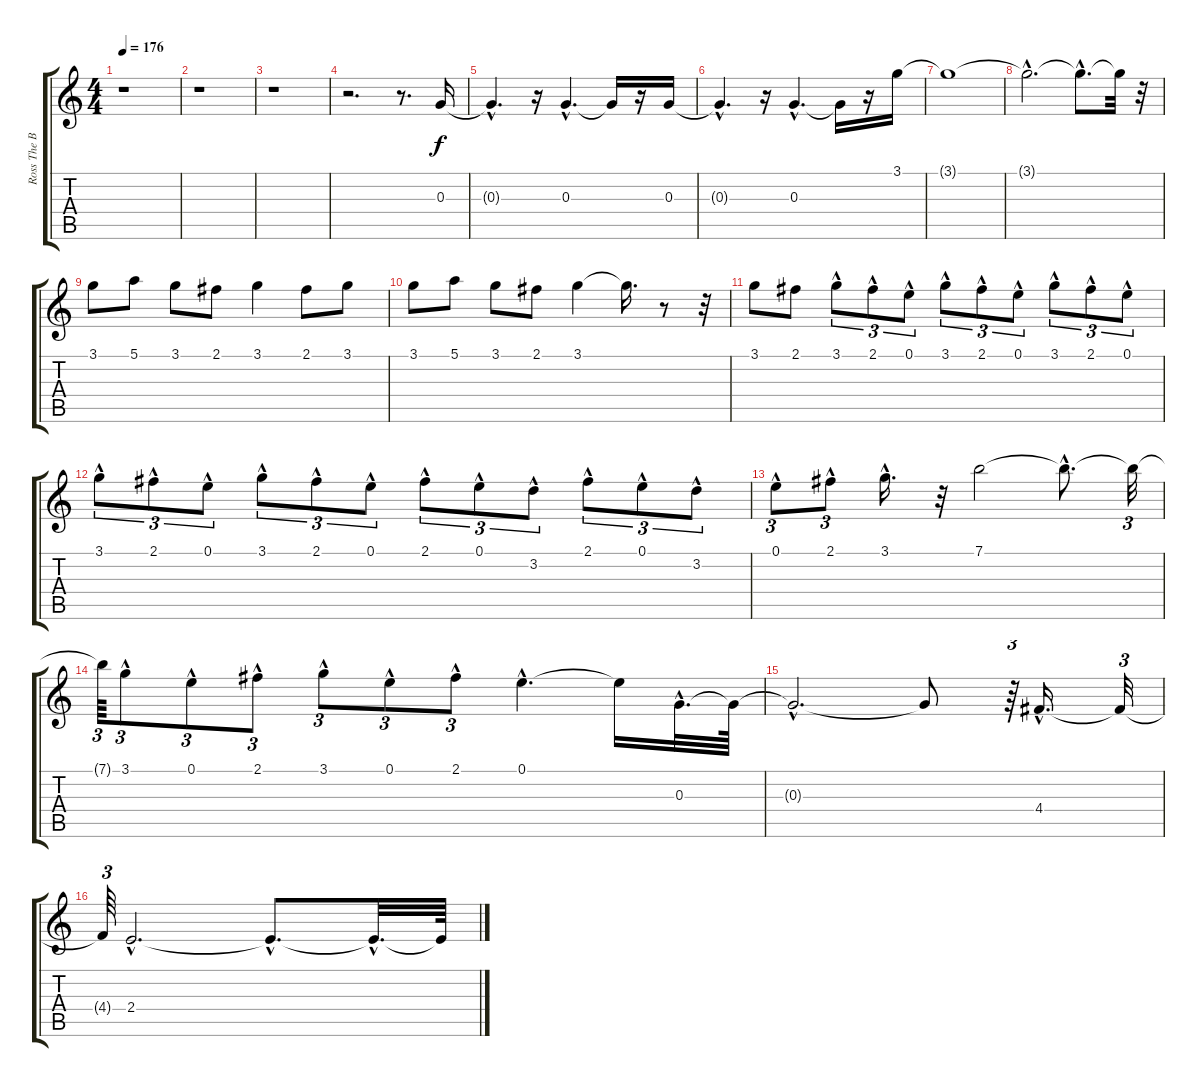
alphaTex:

\track ("Ross The Boss-Lead" "Ross The B") {instrument distortionguitar}
\staff {score tabs}
\tuning (E4 B3 G3 D3 A2 E2) {hide}
\ts (4 4)
\tempo 176
\clef g2
\ks c
r.1{dy f} |
r.1 |
r.1 |
r.2{d} r.8{d} 0.3.16 |
0.3{hac t}.4{d} r.16 0.3{hac}.4{d} 0.3{t}.16 r.16 0.3.16 |
0.3{hac t}.4{d} r.16 0.3{hac}.4{d} 0.3{t}.16 r.16 3.1.16 |
3.1{t}.1 |
3.1{hac t}.2{d} 3.1{hac t}.8{d} 3.1{t}.32 r.32 |
3.1.8 5.1.8 3.1.8 2.1.8 3.1.4 2.1.8 3.1.8 |
3.1.8 5.1.8 3.1.8 2.1.8 3.1.4 3.1{t}.16{d} r.8 r.32 |
3.1.8 2.1.8 3.1{hac}.8{tu (3 2)} 2.1{hac}.8{tu (3 2)} 0.1{hac}.8{tu (3 2)} 3.1{hac}.8{tu (3 2)} 2.1{hac}.8{tu (3 2)} 0.1{hac}.8{tu (3 2)} 3.1{hac}.8{tu (3 2)} 2.1{hac}.8{tu (3 2)} 0.1{hac}.8{tu (3 2)} |
3.1{hac}.8{tu (3 2)} 2.1{hac}.8{tu (3 2)} 0.1{hac}.8{tu (3 2)} 3.1{hac}.8{tu (3 2)} 2.1{hac}.8{tu (3 2)} 0.1{hac}.8{tu (3 2)} 2.1{hac}.8{tu (3 2)} 0.1{hac}.8{tu (3 2)} 3.2{hac}.8{tu (3 2)} 2.1{hac}.8{tu (3 2)} 0.1{hac}.8{tu (3 2)} 3.2{hac}.8{tu (3 2)} |
0.1{hac}.8{tu (3 2)} 2.1{hac}.8{tu (3 2)} 3.1{hac}.16{d} r.32 7.1.2 7.1{hac t}.8{d} 7.1{t}.32{tu (3 2)} |
7.1{t}.64{tu (3 2)} 3.1{hac}.8{tu (3 2)} 0.1{hac}.8{tu (3 2)} 2.1{hac}.8{tu (3 2)} 3.1{hac}.8{tu (3 2)} 0.1{hac}.8{tu (3 2)} 2.1{hac}.8{tu (3 2)} 0.1{hac}.4{d} 0.1{t}.16 0.3{hac}.32{d} 0.3{t}.64 |
0.3{hac t}.2{d} 0.3{t}.8 r.64{tu (3 2)} 4.4{hac}.16{d} 4.4{t}.32{tu (3 2)} |
4.4{t}.64{tu (3 2)} 2.4{hac}.2{d} 2.4{hac t}.8{d} 2.4{hac t}.32{d} 2.4{t}.64
